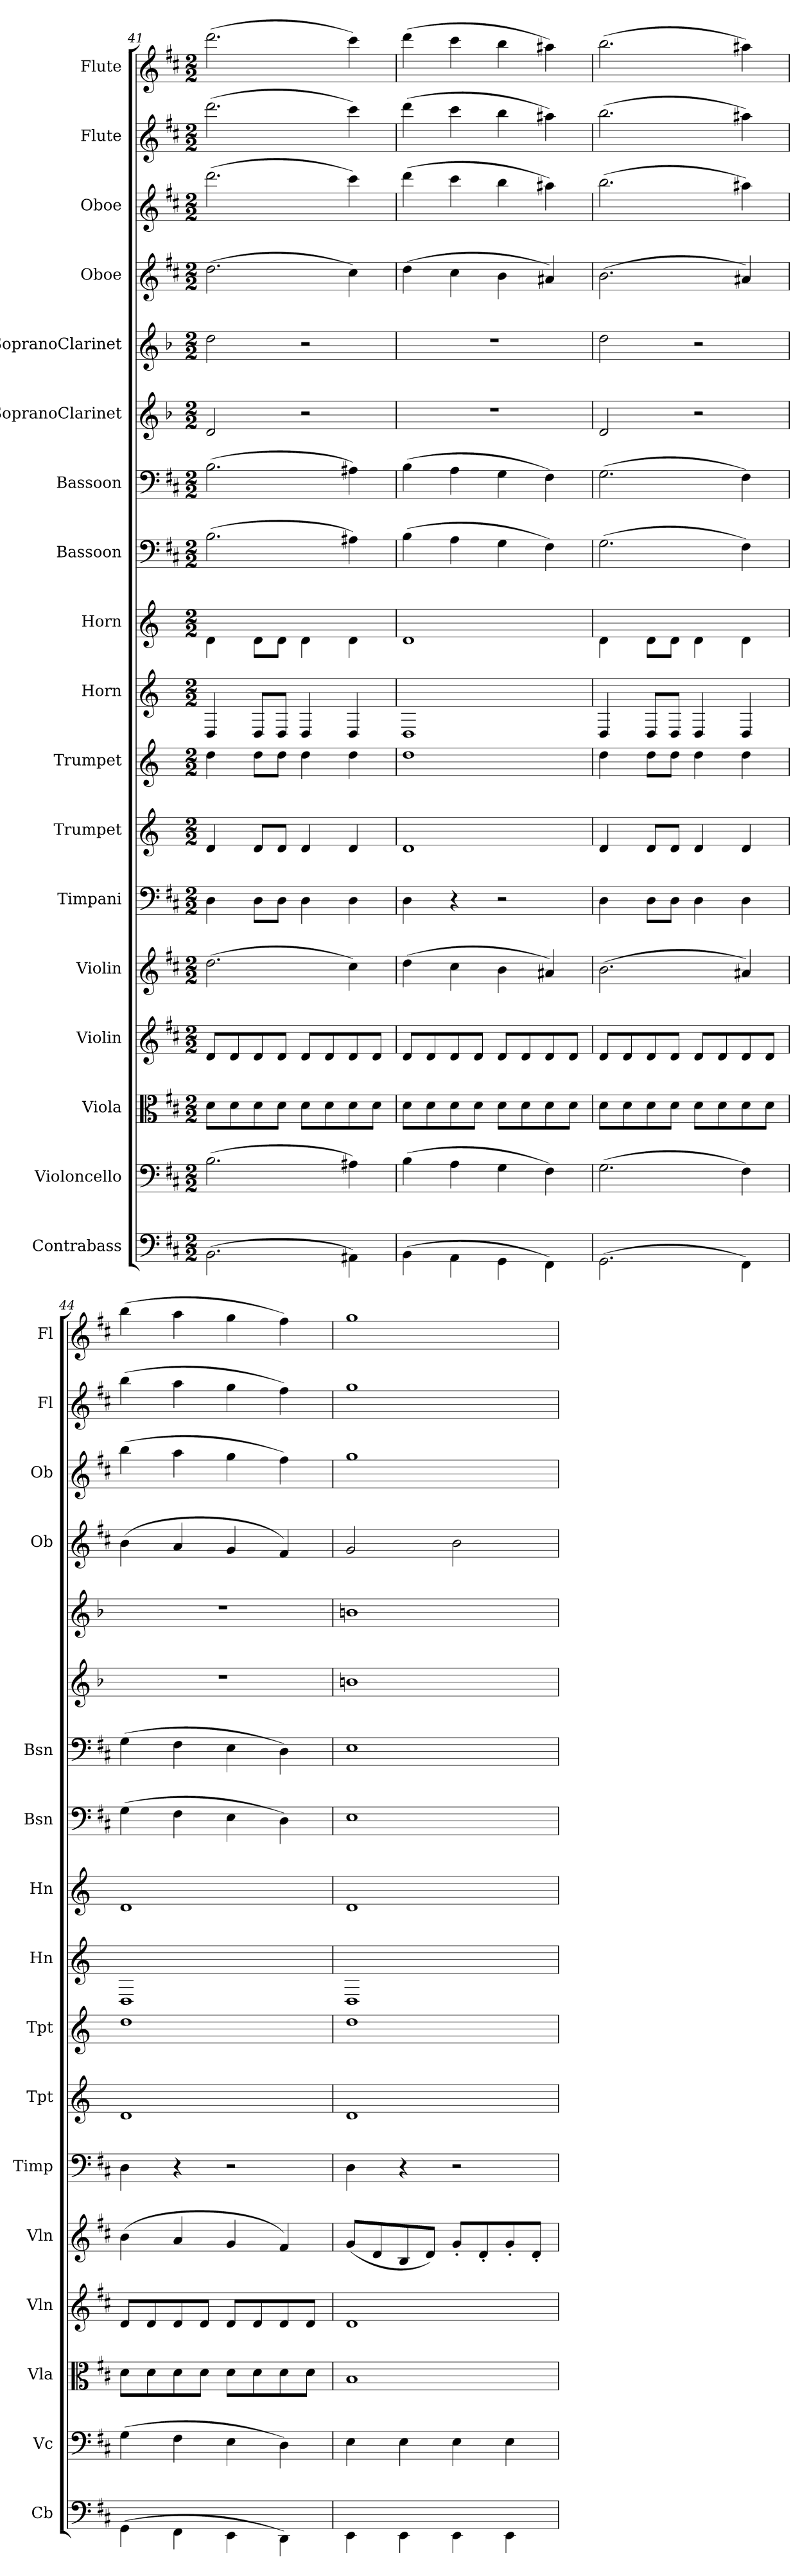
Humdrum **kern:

**kern	**kern	**kern	**kern	**kern	**kern	**kern	**kern	**kern	**kern	**kern	**kern	**kern	**kern	**kern	**kern	**kern	**kern
*part18	*part17	*part16	*part15	*part14	*part13	*part12	*part11	*part10	*part9	*part8	*part7	*part6	*part5	*part4	*part3	*part2	*part1
*staff18	*staff17	*staff16	*staff15	*staff14	*staff13	*staff12	*staff11	*staff10	*staff9	*staff8	*staff7	*staff6	*staff5	*staff4	*staff3	*staff2	*staff1
*I"Contrabass	*I"Violoncello	*I"Viola	*I"Violin	*I"Violin	*I"Timpani	*I"Trumpet	*I"Trumpet	*I"Horn	*I"Horn	*I"Bassoon	*I"Bassoon	*I"SopranoClarinet	*I"SopranoClarinet	*I"Oboe	*I"Oboe	*I"Flute	*I"Flute
*I'Cb	*I'Vc	*I'Vla	*I'Vln	*I'Vln	*I'Timp	*I'Tpt	*I'Tpt	*I'Hn	*I'Hn	*I'Bsn	*I'Bsn	*	*	*I'Ob	*I'Ob	*I'Fl	*I'Fl
*clefF4	*clefF4	*clefC3	*clefG2	*clefG2	*clefF4	*clefG2	*clefG2	*clefG2	*clefG2	*clefF4	*clefF4	*clefG2	*clefG2	*clefG2	*clefG2	*clefG2	*clefG2
*k[f#c#]	*k[f#c#]	*k[f#c#]	*k[f#c#]	*k[f#c#]	*k[f#c#]	*k[]	*k[]	*k[]	*k[]	*k[f#c#]	*k[f#c#]	*k[b-]	*k[b-]	*k[f#c#]	*k[f#c#]	*k[f#c#]	*k[f#c#]
*M2/2	*M2/2	*M2/2	*M2/2	*M2/2	*M2/2	*M2/2	*M2/2	*M2/2	*M2/2	*M2/2	*M2/2	*M2/2	*M2/2	*M2/2	*M2/2	*M2/2	*M2/2
=41	=41	=41	=41	=41	=41	=41	=41	=41	=41	=41	=41	=41	=41	=41	=41	=41	=41
(2.BB\	(2.B\	8d\L	8d/L	(2.dd\	4D\	4d/	4dd\	4D/	4d\	(2.B\	(2.B\	2d/	2dd\	(2.dd\	(2.ddd\	(2.ddd\	(2.ddd\
.	.	8d\	8d/	.	.	.	.	.	.	.	.	.	.	.	.	.	.
.	.	8d\	8d/	.	8D\L	8d/L	8dd\L	8D/L	8d\L	.	.	.	.	.	.	.	.
.	.	8d\J	8d/J	.	8D\J	8d/J	8dd\J	8D/J	8d\J	.	.	.	.	.	.	.	.
.	.	8d\L	8d/L	.	4D\	4d/	4dd\	4D/	4d\	.	.	2r	2r	.	.	.	.
.	.	8d\	8d/	.	.	.	.	.	.	.	.	.	.	.	.	.	.
4AA#X\)	4A#X\)	8d\	8d/	4cc#\)	4D\	4d/	4dd\	4D/	4d\	4A#X\)	4A#X\)	.	.	4cc#\)	4ccc#\)	4ccc#\)	4ccc#\)
.	.	8d\J	8d/J	.	.	.	.	.	.	.	.	.	.	.	.	.	.
=42	=42	=42	=42	=42	=42	=42	=42	=42	=42	=42	=42	=42	=42	=42	=42	=42	=42
(4BB\	(4B\	8d\L	8d/L	(4dd\	4D\	1d/	1dd\	1D/	1d\	(4B\	(4B\	1r	1r	(4dd\	(4ddd\	(4ddd\	(4ddd\
.	.	8d\	8d/	.	.	.	.	.	.	.	.	.	.	.	.	.	.
4AA\	4A\	8d\	8d/	4cc#\	4r	.	.	.	.	4A\	4A\	.	.	4cc#\	4ccc#\	4ccc#\	4ccc#\
.	.	8d\J	8d/J	.	.	.	.	.	.	.	.	.	.	.	.	.	.
4GG\	4G\	8d\L	8d/L	4b\	2r	.	.	.	.	4G\	4G\	.	.	4b\	4bb\	4bb\	4bb\
.	.	8d\	8d/	.	.	.	.	.	.	.	.	.	.	.	.	.	.
4FF#\)	4F#\)	8d\	8d/	4a#X/)	.	.	.	.	.	4F#\)	4F#\)	.	.	4a#X/)	4aa#X\)	4aa#X\)	4aa#X\)
.	.	8d\J	8d/J	.	.	.	.	.	.	.	.	.	.	.	.	.	.
=43	=43	=43	=43	=43	=43	=43	=43	=43	=43	=43	=43	=43	=43	=43	=43	=43	=43
(2.GG\	(2.G\	8d\L	8d/L	(2.b\	4D\	4d/	4dd\	4D/	4d\	(2.G\	(2.G\	2d/	2dd\	(2.b\	(2.bb\	(2.bb\	(2.bb\
.	.	8d\	8d/	.	.	.	.	.	.	.	.	.	.	.	.	.	.
.	.	8d\	8d/	.	8D\L	8d/L	8dd\L	8D/L	8d\L	.	.	.	.	.	.	.	.
.	.	8d\J	8d/J	.	8D\J	8d/J	8dd\J	8D/J	8d\J	.	.	.	.	.	.	.	.
.	.	8d\L	8d/L	.	4D\	4d/	4dd\	4D/	4d\	.	.	2r	2r	.	.	.	.
.	.	8d\	8d/	.	.	.	.	.	.	.	.	.	.	.	.	.	.
4FF#\)	4F#\)	8d\	8d/	4a#X/)	4D\	4d/	4dd\	4D/	4d\	4F#\)	4F#\)	.	.	4a#X/)	4aa#X\)	4aa#X\)	4aa#X\)
.	.	8d\J	8d/J	.	.	.	.	.	.	.	.	.	.	.	.	.	.
=44	=44	=44	=44	=44	=44	=44	=44	=44	=44	=44	=44	=44	=44	=44	=44	=44	=44
(4GG\	(4G\	8d\L	8d/L	(4b\	4D\	1d/	1dd\	1D/	1d\	(4G\	(4G\	1r	1r	(4b\	(4bb\	(4bb\	(4bb\
.	.	8d\	8d/	.	.	.	.	.	.	.	.	.	.	.	.	.	.
4FF#\	4F#\	8d\	8d/	4a/	4r	.	.	.	.	4F#\	4F#\	.	.	4a/	4aa\	4aa\	4aa\
.	.	8d\J	8d/J	.	.	.	.	.	.	.	.	.	.	.	.	.	.
4EE\	4E\	8d\L	8d/L	4g/	2r	.	.	.	.	4E\	4E\	.	.	4g/	4gg\	4gg\	4gg\
.	.	8d\	8d/	.	.	.	.	.	.	.	.	.	.	.	.	.	.
4DD\)	4D\)	8d\	8d/	4f#/)	.	.	.	.	.	4D\)	4D\)	.	.	4f#/)	4ff#\)	4ff#\)	4ff#\)
.	.	8d\J	8d/J	.	.	.	.	.	.	.	.	.	.	.	.	.	.
=45	=45	=45	=45	=45	=45	=45	=45	=45	=45	=45	=45	=45	=45	=45	=45	=45	=45
4EE\	4E\	1B/	1d/	(8g/L	4D\	1d/	1dd\	1D/	1d\	1E\	1E\	1bn\	1bn\	2g/	1gg\	1gg\	1gg\
.	.	.	.	8d/	.	.	.	.	.	.	.	.	.	.	.	.	.
4EE\	4E\	.	.	8B/	4r	.	.	.	.	.	.	.	.	.	.	.	.
.	.	.	.	8d/J)	.	.	.	.	.	.	.	.	.	.	.	.	.
4EE\	4E\	.	.	8g'/L	2r	.	.	.	.	.	.	.	.	2b\	.	.	.
.	.	.	.	8d'/	.	.	.	.	.	.	.	.	.	.	.	.	.
4EE\	4E\	.	.	8g'/	.	.	.	.	.	.	.	.	.	.	.	.	.
.	.	.	.	8d'/J	.	.	.	.	.	.	.	.	.	.	.	.	.
=	=	=	=	=	=	=	=	=	=	=	=	=	=	=	=	=	=
*-	*-	*-	*-	*-	*-	*-	*-	*-	*-	*-	*-	*-	*-	*-	*-	*-	*-
